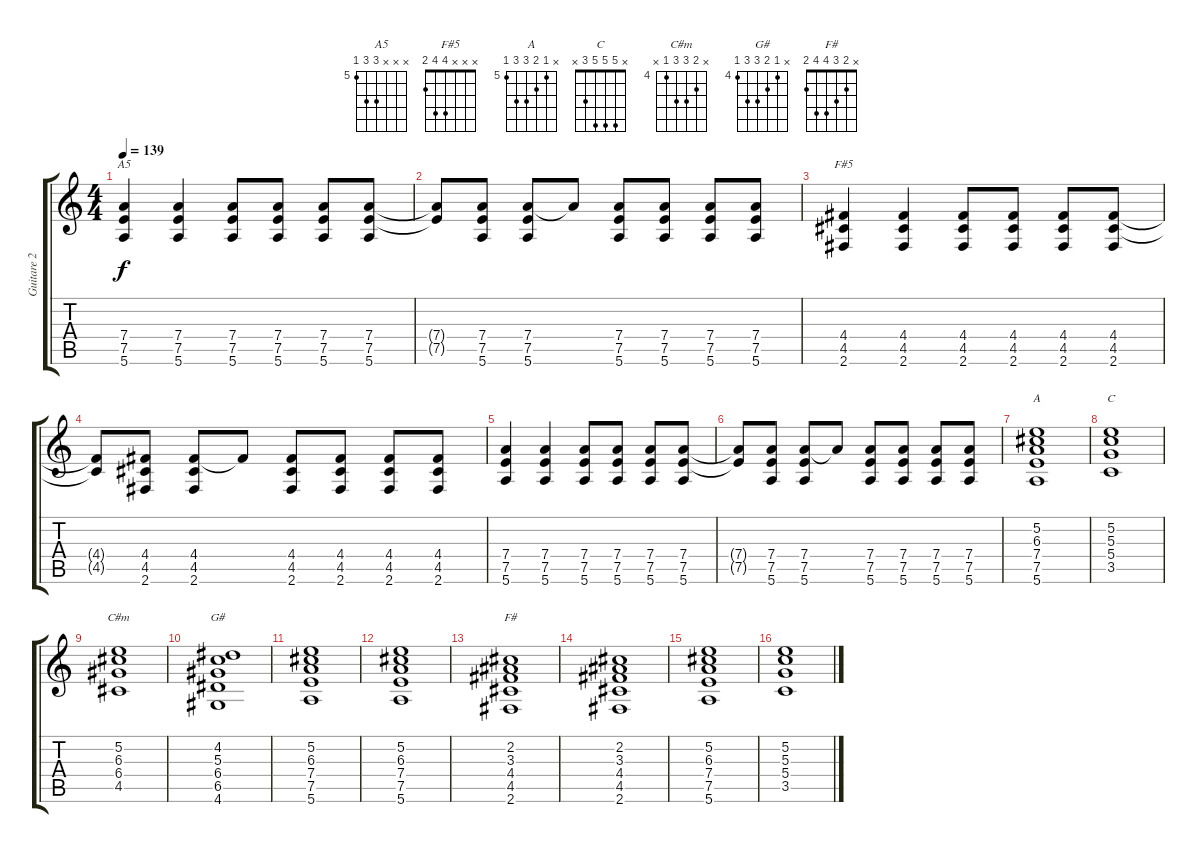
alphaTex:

\track ("Guitare 2" "Guitare 2") {instrument acousticguitarsteel}
\staff {score tabs}
\tuning (E4 B3 G3 D3 A2 E2) {hide}
\chord ("A5" x x x 7 7 5) {firstfret 5}
\chord ("F#5" x x x 4 4 2)
\chord ("A" x 5 6 7 7 5) {firstfret 5}
\chord ("C" x 5 5 5 3 x)
\chord ("C#m" x 5 6 6 4 x) {firstfret 4}
\chord ("G#" x 4 5 6 6 4) {firstfret 4}
\chord ("F#" x 2 3 4 4 2)
\ts (4 4)
\tempo 139
\clef g2
\ks c
(7.4 7.5 5.6).4{ch "A5" dy f} (7.4 7.5 5.6).4 (7.4 7.5 5.6).8 (7.4 7.5 5.6).8 (7.4 7.5 5.6).8 (7.4 7.5 5.6).8 |
(7.4{t} 7.5{t}).8 (7.4 7.5 5.6).8 (7.4 7.5 5.6).8 7.4{t}.8 (7.4 7.5 5.6).8 (7.4 7.5 5.6).8 (7.4 7.5 5.6).8 (7.4 7.5 5.6).8 |
(4.4 4.5 2.6).4{ch "F#5"} (4.4 4.5 2.6).4 (4.4 4.5 2.6).8 (4.4 4.5 2.6).8 (4.4 4.5 2.6).8 (4.4 4.5 2.6).8 |
(4.4{t} 4.5{t}).8 (4.4 4.5 2.6).8 (4.4 4.5 2.6).8 4.4{t}.8 (4.4 4.5 2.6).8 (4.4 4.5 2.6).8 (4.4 4.5 2.6).8 (4.4 4.5 2.6).8 |
(7.4 7.5 5.6).4 (7.4 7.5 5.6).4 (7.4 7.5 5.6).8 (7.4 7.5 5.6).8 (7.4 7.5 5.6).8 (7.4 7.5 5.6).8 |
(7.4{t} 7.5{t}).8 (7.4 7.5 5.6).8 (7.4 7.5 5.6).8 7.4{t}.8 (7.4 7.5 5.6).8 (7.4 7.5 5.6).8 (7.4 7.5 5.6).8 (7.4 7.5 5.6).8 |
(5.2 6.3 7.4 7.5 5.6).1{ch "A"} |
(5.2 5.3 5.4 3.5).1{ch "C"} |
(5.2 6.3 6.4 4.5).1{ch "C#m"} |
(4.2 5.3 6.4 6.5 4.6).1{ch "G#"} |
(5.2 6.3 7.4 7.5 5.6).1 |
(5.2 6.3 7.4 7.5 5.6).1 |
(2.2 3.3 4.4 4.5 2.6).1{ch "F#"} |
(2.2 3.3 4.4 4.5 2.6).1 |
(5.2 6.3 7.4 7.5 5.6).1 |
(5.2 5.3 5.4 3.5).1
